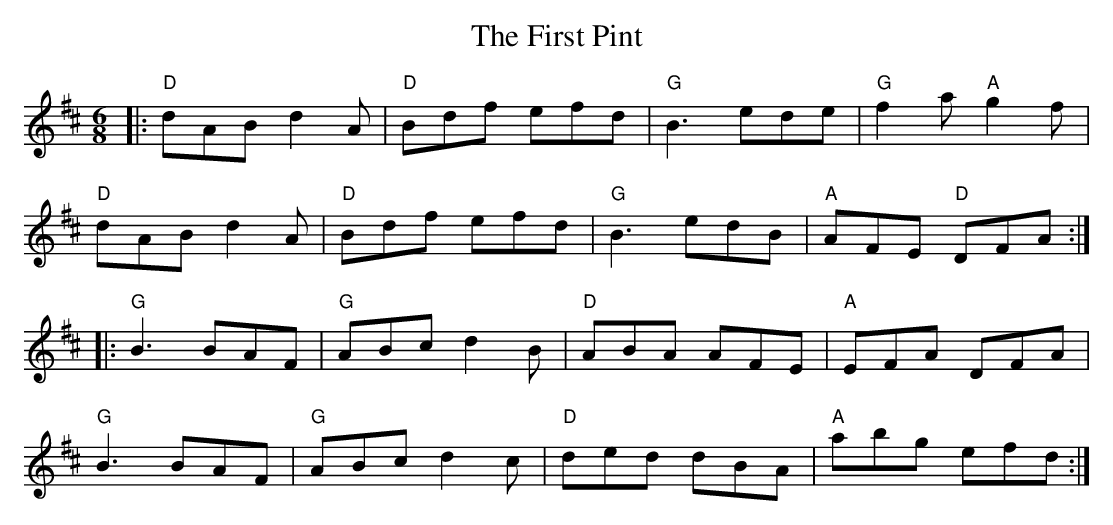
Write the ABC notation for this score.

X:1
T: The First Pint
M: 6/8
L: 1/8
K: Dmaj
|:"D"dAB d2A|"D"Bdf efd|"G"B3 ede|"G"f2a "A"g2f|
"D"dAB d2A|"D"Bdf efd|"G"B3 edB|"A"AFE "D"DFA:|
|:"G"B3 BAF|"G"ABc d2B|"D"ABA AFE|"A"EFA DFA|
"G"B3 BAF|"G"ABc d2c|"D"ded dBA|"A"abg efd:|
